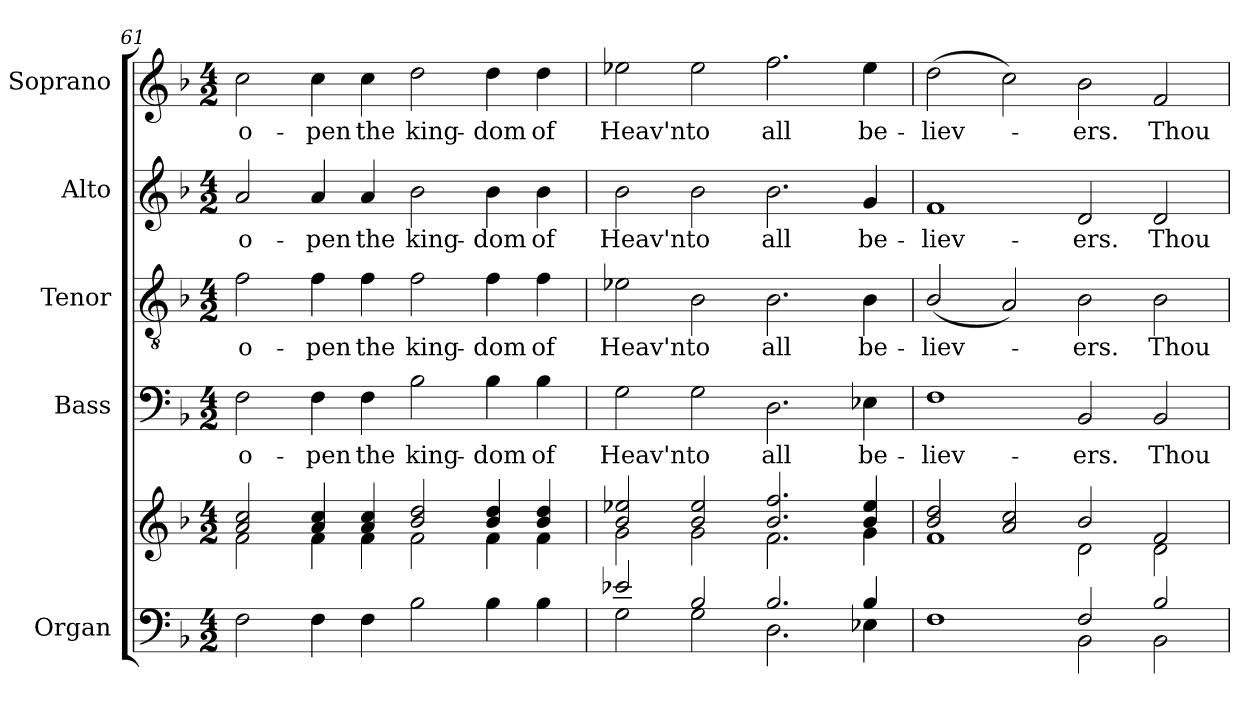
**kern	**kern	**kern	**text	**kern	**text	**kern	**text	**kern	**text
*part5	*part5	*part4	*part4	*part3	*part3	*part2	*part2	*part1	*part1
*staff6	*staff5	*staff4	*staff4	*staff3	*staff3	*staff2	*staff2	*staff1	*staff1
*I"Organ	*	*I"Bass	*	*I"Tenor	*	*I"Alto	*	*I"Soprano	*
*I'Org.	*	*I'B.	*	*I'T.	*	*I'A.	*	*I'S.	*
*clefF4	*clefG2	*clefF4	*	*clefGv2	*	*clefG2	*	*clefG2	*
*	*	*	*	*ITrd7c12	*	*	*	*	*
*k[b-]	*k[b-]	*k[b-]	*	*k[b-]	*	*k[b-]	*	*k[b-]	*
*F:	*F:	*F:	*	*F:	*	*F:	*	*F:	*
*M4/2	*M4/2	*M4/2	*	*M4/2	*	*M4/2	*	*M4/2	*
=61	=61	=61	=61	=61	=61	=61	=61	=61	=61
*	*^	*	*	*	*	*	*	*	*
!	!	!	!	!LO:LY:b:color=#000000	!	!	!	!	!	!
!	!	!	!	!	!	!LO:LY:b:color=#000000	!	!	!	!
!	!	!	!	!	!	!	!	!LO:LY:b:color=#000000	!	!
!	!	!	!	!	!	!	!	!	!	!LO:LY:b:color=#000000
2Fi\	2ai/ 2cci	2fi\	2Fi\	o-	2Fi\	o-	2ai/	o-	2cci\	o-
!	!	!	!	!LO:LY:b:color=#000000	!	!	!	!	!	!
!	!	!	!	!	!	!LO:LY:b:color=#000000	!	!	!	!
!	!	!	!	!	!	!	!	!LO:LY:b:color=#000000	!	!
!	!	!	!	!	!	!	!	!	!	!LO:LY:b:color=#000000
4Fi\	4ai/ 4cci	4fi\	4Fi\	-pen	4Fi\	-pen	4ai/	-pen	4cci\	-pen
!	!	!	!	!LO:LY:b:color=#000000	!	!	!	!	!	!
!	!	!	!	!	!	!LO:LY:b:color=#000000	!	!	!	!
!	!	!	!	!	!	!	!	!LO:LY:b:color=#000000	!	!
!	!	!	!	!	!	!	!	!	!	!LO:LY:b:color=#000000
4Fi\	4ai/ 4cci	4fi\	4Fi\	the	4Fi\	the	4ai/	the	4cci\	the
!	!	!	!	!LO:LY:b:color=#000000	!	!	!	!	!	!
!	!	!	!	!	!	!LO:LY:b:color=#000000	!	!	!	!
!	!	!	!	!	!	!	!	!LO:LY:b:color=#000000	!	!
!	!	!	!	!	!	!	!	!	!	!LO:LY:b:color=#000000
2B-i\	2b-i/ 2ddi	2fi\	2B-i\	king-	2Fi\	king-	2b-i\	king-	2ddi\	king-
!	!	!	!	!LO:LY:b:color=#000000	!	!	!	!	!	!
!	!	!	!	!	!	!LO:LY:b:color=#000000	!	!	!	!
!	!	!	!	!	!	!	!	!LO:LY:b:color=#000000	!	!
!	!	!	!	!	!	!	!	!	!	!LO:LY:b:color=#000000
4B-i\	4b-i/ 4ddi	4fi\	4B-i\	-dom	4Fi\	-dom	4b-i\	-dom	4ddi\	-dom
!	!	!	!	!LO:LY:b:color=#000000	!	!	!	!	!	!
!	!	!	!	!	!	!LO:LY:b:color=#000000	!	!	!	!
!	!	!	!	!	!	!	!	!LO:LY:b:color=#000000	!	!
!	!	!	!	!	!	!	!	!	!	!LO:LY:b:color=#000000
4B-i\	4b-i/ 4ddi	4fi\	4B-i\	of	4Fi\	of	4b-i\	of	4ddi\	of
=62	=62	=62	=62	=62	=62	=62	=62	=62	=62	=62
*^	*	*	*	*	*	*	*	*	*	*
!	!	!	!	!	!LO:LY:b:color=#000000	!	!	!	!	!	!
!	!	!	!	!	!	!	!LO:LY:b:color=#000000	!	!	!	!
!	!	!	!	!	!	!	!	!	!LO:LY:b:color=#000000	!	!
!	!	!	!	!	!	!	!	!	!	!	!LO:LY:b:color=#000000
2e-Xi/	2Gi\	2b-i/ 2ee-Xi	2gi\	2Gi\	Heav'n	2E-Xi\	Heav'n	2b-i\	Heav'n	2ee-Xi\	Heav'n
!	!	!	!	!	!LO:LY:b:color=#000000	!	!	!	!	!	!
!	!	!	!	!	!	!	!LO:LY:b:color=#000000	!	!	!	!
!	!	!	!	!	!	!	!	!	!LO:LY:b:color=#000000	!	!
!	!	!	!	!	!	!	!	!	!	!	!LO:LY:b:color=#000000
2B-i/	2Gi\	2b-i/ 2ee-i	2gi\	2Gi\	to	2BB-i\	to	2b-i\	to	2ee-i\	to
!	!	!	!	!	!LO:LY:b:color=#000000	!	!	!	!	!	!
!	!	!	!	!	!	!	!LO:LY:b:color=#000000	!	!	!	!
!	!	!	!	!	!	!	!	!	!LO:LY:b:color=#000000	!	!
!	!	!	!	!	!	!	!	!	!	!	!LO:LY:b:color=#000000
2.B-i/	2.Di\	2.b-i/ 2.ffi	2.fi\	2.Di\	all	2.BB-i\	all	2.b-i\	all	2.ffi\	all
!	!	!	!	!	!LO:LY:b:color=#000000	!	!	!	!	!	!
!	!	!	!	!	!	!	!LO:LY:b:color=#000000	!	!	!	!
!	!	!	!	!	!	!	!	!	!LO:LY:b:color=#000000	!	!
!	!	!	!	!	!	!	!	!	!	!	!LO:LY:b:color=#000000
4B-i/	4E-Xi\	4b-i/ 4ee-i	4gi\	4E-Xi\	be-	4BB-i\	be-	4gi/	be-	4ee-i\	be-
!!LO:LB:g=z
=63	=63	=63	=63	=63	=63	=63	=63	=63	=63	=63	=63
!	!	!	!	!	!LO:LY:b:color=#000000	!	!	!	!	!	!
!	!	!	!	!	!	!	!LO:LY:b:color=#000000	!	!	!	!
!	!	!	!	!	!	!	!	!	!LO:LY:b:color=#000000	!	!
!	!	!	!	!	!	!	!	!	!	!	!LO:LY:b:color=#000000
1Fi	1ryy	2b-i/ 2ddi	1fi	1Fi	-liev-	(2BB-i/	-liev-	1fi	-liev-	(2ddi\	-liev-
.	.	2ai/ 2cci	.	.	.	2AAi/)	.	.	.	2cci\)	.
!	!	!	!	!	!LO:LY:b:color=#000000	!	!	!	!	!	!
!	!	!	!	!	!	!	!LO:LY:b:color=#000000	!	!	!	!
!	!	!	!	!	!	!	!	!	!LO:LY:b:color=#000000	!	!
!	!	!	!	!	!	!	!	!	!	!	!LO:LY:b:color=#000000
2Fi/	2BB-i\	2b-i/	2di\	2BB-i/	-ers.	2BB-i\	-ers.	2di/	-ers.	2b-i\	-ers.
!	!	!	!	!	!LO:LY:b:color=#000000	!	!	!	!	!	!
!	!	!	!	!	!	!	!LO:LY:b:color=#000000	!	!	!	!
!	!	!	!	!	!	!	!	!	!LO:LY:b:color=#000000	!	!
!	!	!	!	!	!	!	!	!	!	!	!LO:LY:b:color=#000000
2B-i/	2BB-i\	2fi/	2di\	2BB-i/	Thou	2BB-i\	Thou	2di/	Thou	2fi/	Thou
*v	*v	*	*	*	*	*	*	*	*	*	*
*	*v	*v	*	*	*	*	*	*	*	*
=	=	=	=	=	=	=	=	=	=
*-	*-	*-	*-	*-	*-	*-	*-	*-	*-
